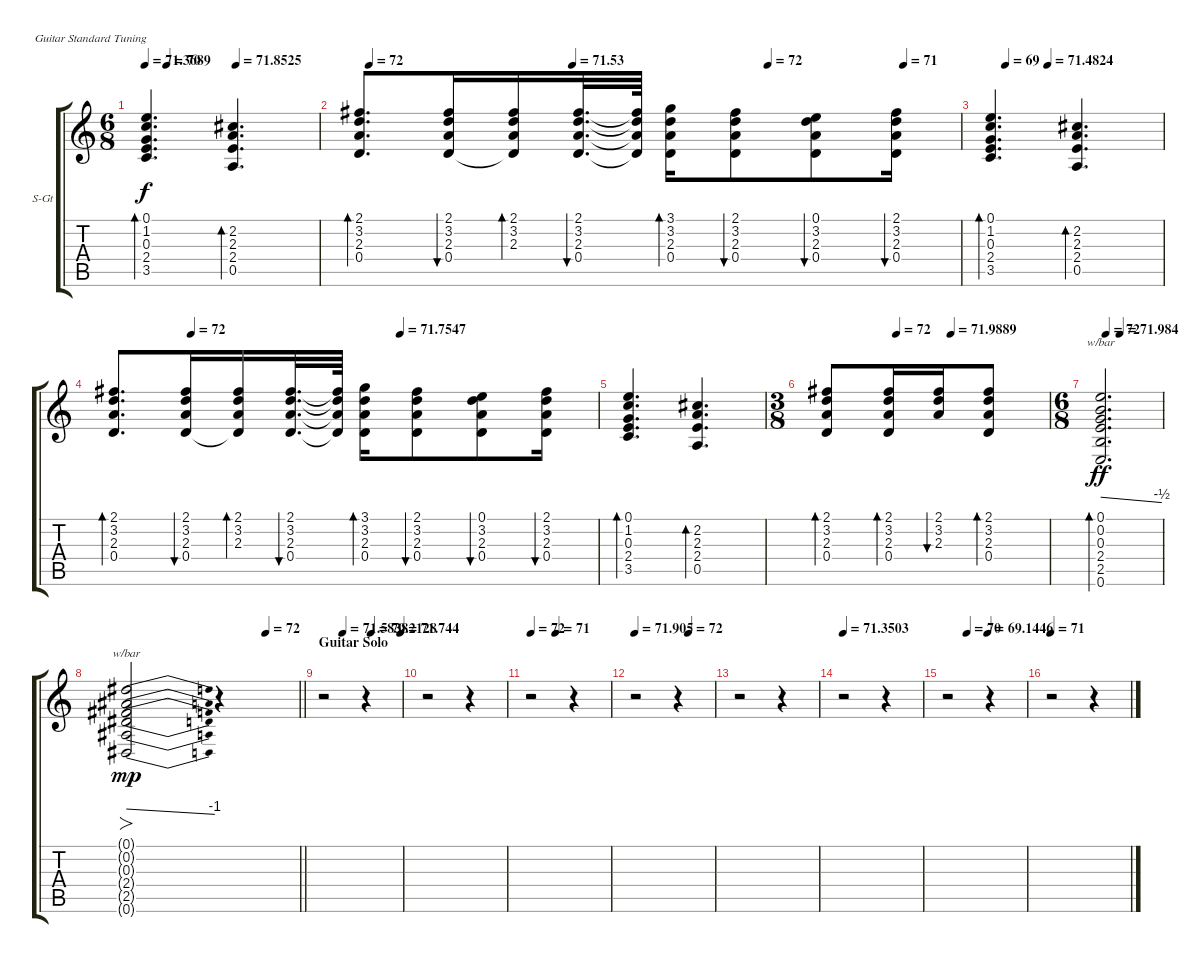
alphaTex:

\bracketExtendMode groupsimilarinstruments
\firstSystemTrackNameOrientation horizontal
\otherSystemsTrackNameOrientation horizontal
\track ("Acoustic clean 2" "S-Gt") {instrument acousticguitarsteel}
\staff {score tabs}
\tuning (E4 B3 G3 D3 A2 E2)
\ts (6 8)
\tempo
71.3689
\tempo (70 0.125)
\tempo (71.8525 0.525)
\accidentals auto
\clef g2
\ottava regular
\simile none
\ks c
(0.1 1.2 0.3 2.4 3.5).4{d bd 36 dy f} (2.2 2.3 2.4 0.5).4{d bd 32} |
\tempo (72 0.01875)
\tempo (71.53 0.35625)
\tempo (72 0.68125)
\tempo (71 0.90625)
(2.1 3.2 2.3 0.4).8{d bd 58} (2.1 3.2 2.3 0.4).16{bu 30} (2.1 3.2 2.3 0.4{t}).16{bd 30} (2.1 3.2 2.3 0.4).32{d bu 30} (2.1{t} 3.2{t} 2.3{t} 0.4{t}).64 (3.1 3.2 2.3 0.4).16{bd 32} (2.1 3.2 2.3 0.4).8{bu 31} (0.1 3.2 2.3 0.4).8{bu 33} (2.1 3.2 2.3 0.4).16{bu 30} |
\tempo (69 0.09375)
\tempo (71.4824 0.3375)
(0.1 1.2 0.3 2.4 3.5).4{d bd 36} (2.2 2.3 2.4 0.5).4{d bd 32} |
\tempo (72 0.1625)
\tempo (71.7547 0.59375)
(2.1 3.2 2.3 0.4).8{d bd 58} (2.1 3.2 2.3 0.4).16{bu 30} (2.1 3.2 2.3 0.4{t}).16{bd 30} (2.1 3.2 2.3 0.4).32{d bu 30} (2.1{t} 3.2{t} 2.3{t} 0.4{t}).64 (3.1 3.2 2.3 0.4).16{bd 32} (2.1 3.2 2.3 0.4).8{bu 31} (0.1 3.2 2.3 0.4).8{bu 33} (2.1 3.2 2.3 0.4).16{bu 30} |
(0.1 1.2 0.3 2.4 3.5).4{d bd 36} (2.2 2.3 2.4 0.5).4{d bd 32} |
\ts (3 8)
\beaming (8 3)
\tempo (72 0.31875)
\tempo (71.9889 0.5625)
(2.1 3.2 2.3 0.4).8{bd 58} (2.1 3.2 2.3 0.4).16{bd 30} (2.1 3.2 2.3).16{bu 30} (2.1 3.2 2.3 0.4).8{bd 30} |
\ts (6 8)
\beaming (8 3 3)
\tempo (72 0.10625)
\tempo (71.984 0.33125)
(0.1 0.2 0.3 2.4 2.5 0.6).2{d tbe (dive default 21 0 60 -2) bd 169 dy ff} |
\tempo (72 0.8125)
\barLineRight lightlight
(0.1{t} 0.2{t} 0.3{t} 2.4{t} 2.5{t} 0.6{t}).2{fo tbe (dive default 0 -2 59.4 -4) dy mp} r.4 |
\section ("" "Guitar Solo")
\tempo (71.5838 0.25625)
\tempo (70.2128 0.61875)
\tempo (71.744 0.99375)
r.2 r.4 |
r.2 r.4 |
\tempo (72 0.0125)
\tempo (71 0.325)
r.2 r.4 |
\tempo
71.905
\tempo (72 0.68125)
r.2 r.4 |
r.2 r.4 |
\tempo (71.3503 0.00625)
r.2 r.4 |
\tempo (70 0.25625)
\tempo (69.1446 0.51875)
r.2 r.4 |
\tempo 71
r.2 r.4
